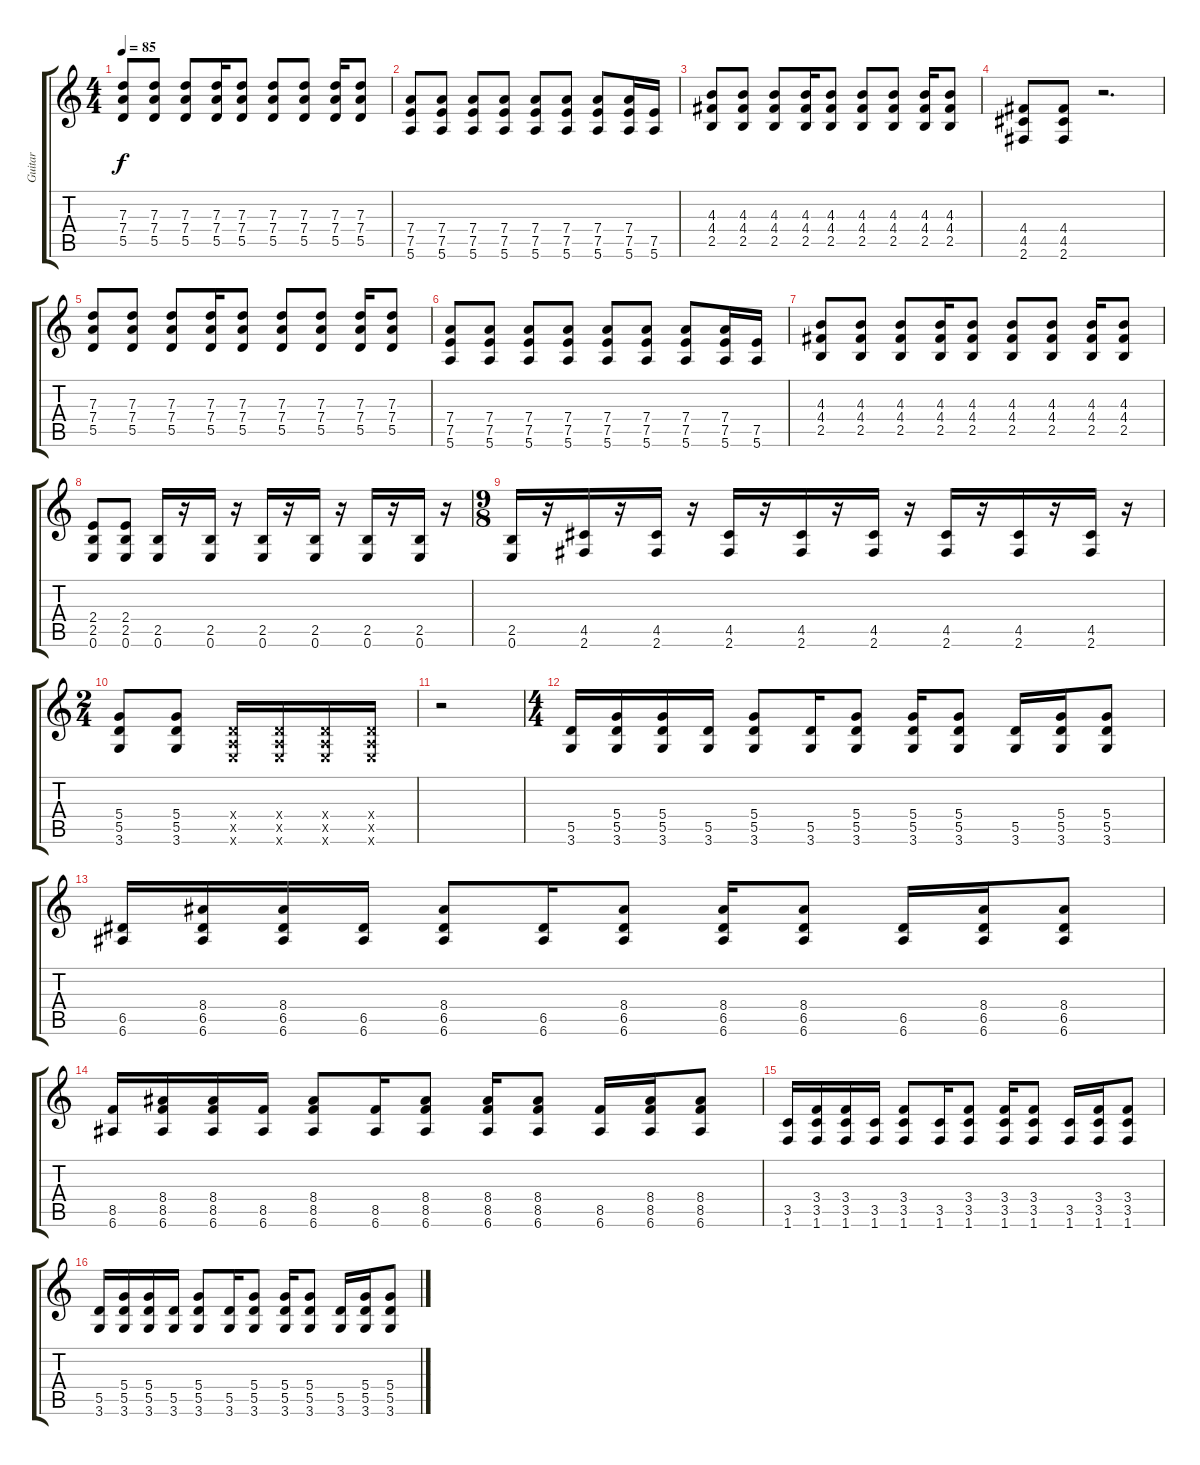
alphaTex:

\track ("Guitar" "Guitar") {instrument distortionguitar}
\staff {score tabs}
\tuning (E4 B3 G3 D3 A2 E2) {hide}
\ts (4 4)
\tempo 85
\clef g2
\ks c
(7.3 7.4 5.5).8{dy f} (7.3 7.4 5.5).8 (7.3 7.4 5.5).8 (7.3 7.4 5.5).16 (7.3 7.4 5.5).8 (7.3 7.4 5.5).8 (7.3 7.4 5.5).8 (7.3 7.4 5.5).16 (7.3 7.4 5.5).8 |
(7.4 7.5 5.6).8 (7.4 7.5 5.6).8 (7.4 7.5 5.6).8 (7.4 7.5 5.6).8 (7.4 7.5 5.6).8 (7.4 7.5 5.6).8 (7.4 7.5 5.6).8 (7.4 7.5 5.6).16 (7.5 5.6).16 |
(4.3 4.4 2.5).8 (4.3 4.4 2.5).8 (4.3 4.4 2.5).8 (4.3 4.4 2.5).16 (4.3 4.4 2.5).8 (4.3 4.4 2.5).8 (4.3 4.4 2.5).8 (4.3 4.4 2.5).16 (4.3 4.4 2.5).8 |
(4.4 4.5 2.6).8 (4.4 4.5 2.6).8 r.2{d} |
(7.3 7.4 5.5).8 (7.3 7.4 5.5).8 (7.3 7.4 5.5).8 (7.3 7.4 5.5).16 (7.3 7.4 5.5).8 (7.3 7.4 5.5).8 (7.3 7.4 5.5).8 (7.3 7.4 5.5).16 (7.3 7.4 5.5).8 |
(7.4 7.5 5.6).8 (7.4 7.5 5.6).8 (7.4 7.5 5.6).8 (7.4 7.5 5.6).8 (7.4 7.5 5.6).8 (7.4 7.5 5.6).8 (7.4 7.5 5.6).8 (7.4 7.5 5.6).16 (7.5 5.6).16 |
(4.3 4.4 2.5).8 (4.3 4.4 2.5).8 (4.3 4.4 2.5).8 (4.3 4.4 2.5).16 (4.3 4.4 2.5).8 (4.3 4.4 2.5).8 (4.3 4.4 2.5).8 (4.3 4.4 2.5).16 (4.3 4.4 2.5).8 |
(2.4 2.5 0.6).8 (2.4 2.5 0.6).8 (2.5 0.6).16 r.16 (2.5 0.6).16 r.16 (2.5 0.6).16 r.16 (2.5 0.6).16 r.16 (2.5 0.6).16 r.16 (2.5 0.6).16 r.16 |
\ts (9 8)
(2.5 0.6).16 r.16 (4.5 2.6).16 r.16 (4.5 2.6).16 r.16 (4.5 2.6).16 r.16 (4.5 2.6).16 r.16 (4.5 2.6).16 r.16 (4.5 2.6).16 r.16 (4.5 2.6).16 r.16 (4.5 2.6).16 r.16 |
\ts (2 4)
(5.4 5.5 3.6).8 (5.4 5.5 3.6).8 (0.4{x} 0.5{x} 0.6{x}).16 (0.4{x} 0.5{x} 0.6{x}).16 (0.4{x} 0.5{x} 0.6{x}).16 (0.4{x} 0.5{x} 0.6{x}).16 |
r.2 |
\ts (4 4)
(5.5 3.6).16 (5.4 5.5 3.6).16 (5.4 5.5 3.6).16 (5.5 3.6).16 (5.4 5.5 3.6).8 (5.5 3.6).16 (5.4 5.5 3.6).8 (5.4 5.5 3.6).16 (5.4 5.5 3.6).8 (5.5 3.6).16 (5.4 5.5 3.6).16 (5.4 5.5 3.6).8 |
(6.5 6.6).16 (8.4 6.5 6.6).16 (8.4 6.5 6.6).16 (6.5 6.6).16 (8.4 6.5 6.6).8 (6.5 6.6).16 (8.4 6.5 6.6).8 (8.4 6.5 6.6).16 (8.4 6.5 6.6).8 (6.5 6.6).16 (8.4 6.5 6.6).16 (8.4 6.5 6.6).8 |
(8.5 6.6).16 (8.4 8.5 6.6).16 (8.4 8.5 6.6).16 (8.5 6.6).16 (8.4 8.5 6.6).8 (8.5 6.6).16 (8.4 8.5 6.6).8 (8.4 8.5 6.6).16 (8.4 8.5 6.6).8 (8.5 6.6).16 (8.4 8.5 6.6).16 (8.4 8.5 6.6).8 |
(3.5 1.6).16 (3.4 3.5 1.6).16 (3.4 3.5 1.6).16 (3.5 1.6).16 (3.4 3.5 1.6).8 (3.5 1.6).16 (3.4 3.5 1.6).8 (3.4 3.5 1.6).16 (3.4 3.5 1.6).8 (3.5 1.6).16 (3.4 3.5 1.6).16 (3.4 3.5 1.6).8 |
(5.5 3.6).16 (5.4 5.5 3.6).16 (5.4 5.5 3.6).16 (5.5 3.6).16 (5.4 5.5 3.6).8 (5.5 3.6).16 (5.4 5.5 3.6).8 (5.4 5.5 3.6).16 (5.4 5.5 3.6).8 (5.5 3.6).16 (5.4 5.5 3.6).16 (5.4 5.5 3.6).8
